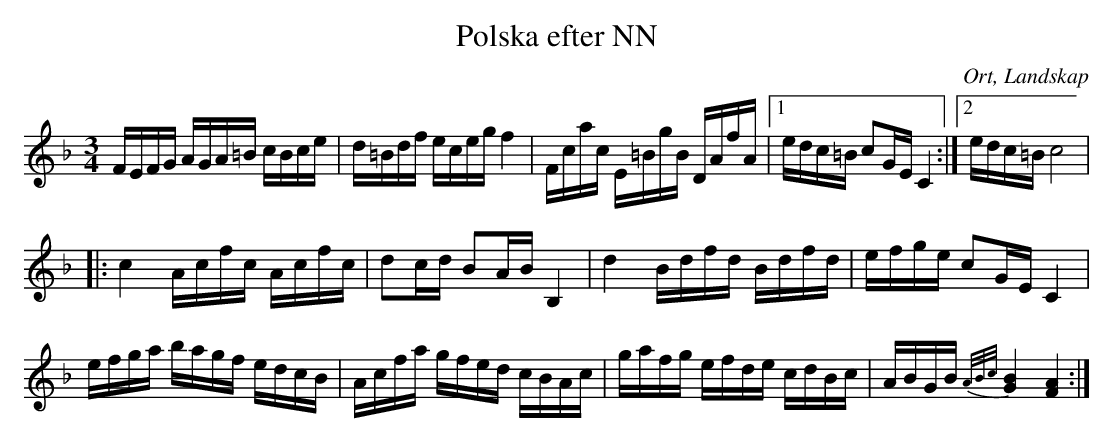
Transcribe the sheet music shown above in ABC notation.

X:1
T:Polska efter NN
O:Ort, Landskap
M:3/4
L:1/16
K:F
FEFG AGA=B cBce|d=Bdf eceg f4|Fcac E=BgB DAfA|1 edc=B c2GE C4:|2 edc=B c8 |
|:c4 Acfc Acfc|d2cd B2AB B,4|d4 Bdfd Bdfd|efge c2GE C4|
efga bagf edcB|Acfa gfed cBAc|gafg efde cdBc|ABGB {A/B/c/}[G4B4] [F4A4]:|
